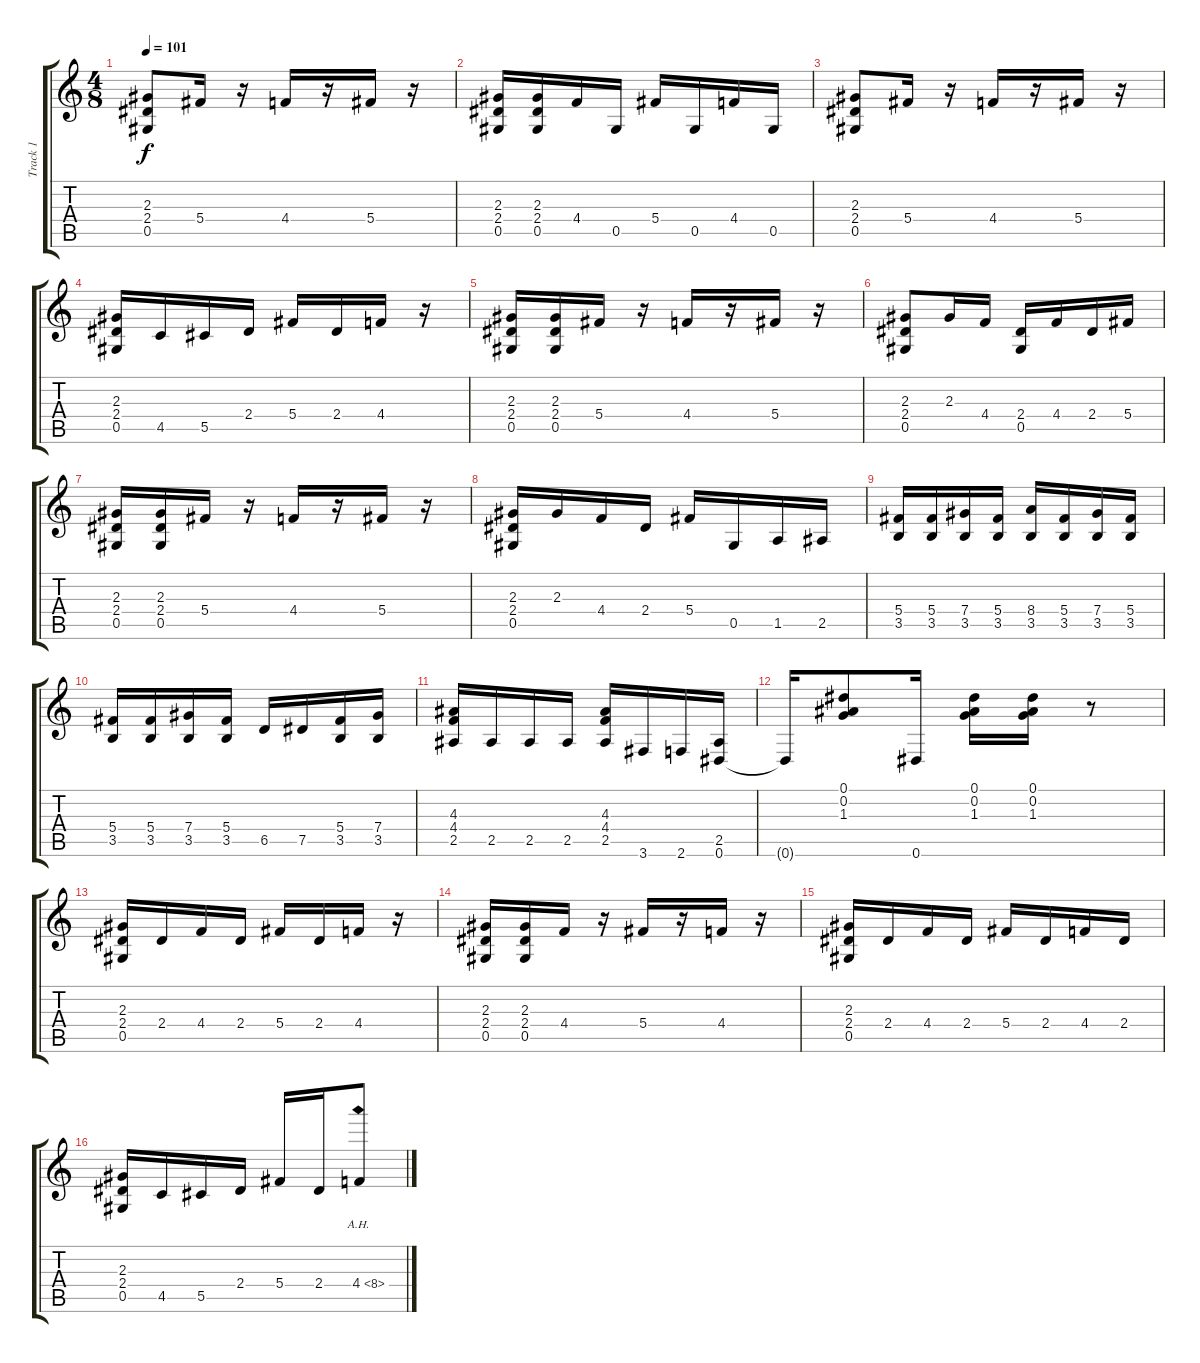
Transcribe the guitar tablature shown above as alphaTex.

\track ("Track 1" "Track 1") {instrument distortionguitar}
\staff {score tabs}
\tuning (Eb4 Bb3 Gb3 Db3 Ab2 Eb2) {hide}
\ts (4 8)
\tempo 101
\clef g2
\ks c
(2.3 2.4 0.5).8{dy f} 5.4.16 r.16 4.4.16 r.16 5.4.16 r.16 |
(2.3 2.4 0.5).16 (2.3 2.4 0.5).16 4.4.16 0.5.16 5.4.16 0.5.16 4.4.16 0.5.16 |
(2.3 2.4 0.5).8 5.4.16 r.16 4.4.16 r.16 5.4.16 r.16 |
(2.3 2.4 0.5).16 4.5.16 5.5.16 2.4.16 5.4.16 2.4.16 4.4.16 r.16 |
(2.3 2.4 0.5).16 (2.3 2.4 0.5).16 5.4.16 r.16 4.4.16 r.16 5.4.16 r.16 |
(2.3 2.4 0.5).8 2.3.16 4.4.16 (2.4 0.5).16 4.4.16 2.4.16 5.4.16 |
(2.3 2.4 0.5).16 (2.3 2.4 0.5).16 5.4.16 r.16 4.4.16 r.16 5.4.16 r.16 |
(2.3 2.4 0.5).16 2.3.16 4.4.16 2.4.16 5.4.16 0.5.16 1.5.16 2.5.16 |
(5.4 3.5).16 (5.4 3.5).16 (7.4 3.5).16 (5.4 3.5).16 (8.4 3.5).16 (5.4 3.5).16 (7.4 3.5).16 (5.4 3.5).16 |
(5.4 3.5).16 (5.4 3.5).16 (7.4 3.5).16 (5.4 3.5).16 6.5.16 7.5.16 (5.4 3.5).16 (7.4 3.5).16 |
(4.3 4.4 2.5).16 2.5.16 2.5.16 2.5.16 (4.3 4.4 2.5).16 3.6.16 2.6.16 (2.5 0.6).16 |
0.6{t}.16 (0.1 0.2 1.3).8 0.6.16 (0.1 0.2 1.3).16 (0.1 0.2 1.3).16 r.8 |
(2.3 2.4 0.5).16 2.4.16 4.4.16 2.4.16 5.4.16 2.4.16 4.4.16 r.16 |
(2.3 2.4 0.5).16 (2.3 2.4 0.5).16 4.4.16 r.16 5.4.16 r.16 4.4.16 r.16 |
(2.3 2.4 0.5).16 2.4.16 4.4.16 2.4.16 5.4.16 2.4.16 4.4.16 2.4.16 |
(2.3 2.4 0.5).16 4.5.16 5.5.16 2.4.16 5.4.16 2.4.16 4.4{ah 4}.8
